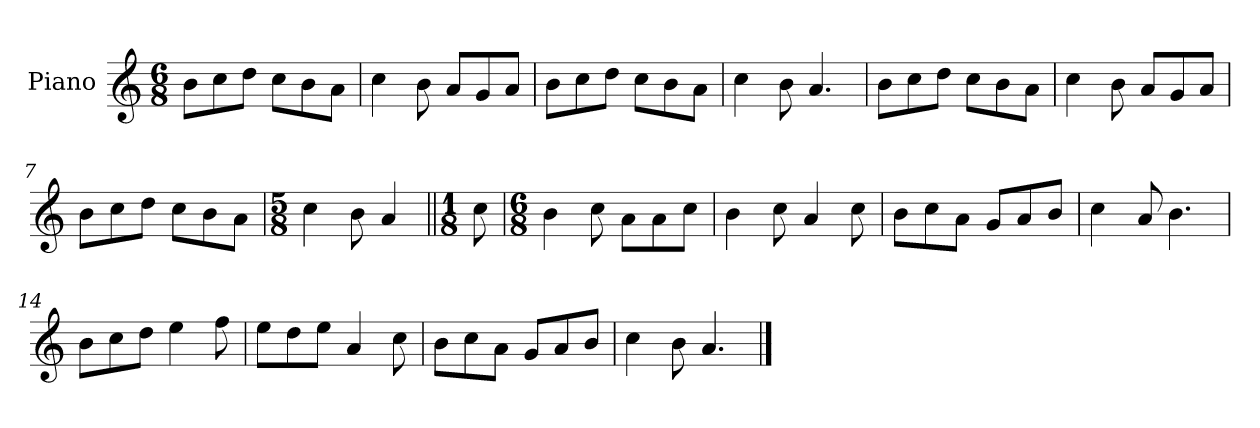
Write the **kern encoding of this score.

**kern
*part1
*staff1
*I"Piano
*I'Pno.
*clefG2
*k[]
*M6/8
=1
8b\L
8cc\
8dd\J
8cc\L
8b\
8a\J
=2
4cc\
8b\
8a/L
8g/
8a/J
=3
8b\L
8cc\
8dd\J
8cc\L
8b\
8a\J
=4
4cc\
8b\
4.a/
=5
8b\L
8cc\
8dd\J
8cc\L
8b\
8a\J
=6
4cc\
8b\
8a/L
8g/
8a/J
=7
8b\L
8cc\
8dd\J
8cc\L
8b\
8a\J
!!LO:LB:g=z
=8
*M5/8
4cc\
8b\
4a/
=9||
*M1/8
8cc\
=10
*M6/8
4b\
8cc\
8a\L
8a\
8cc\J
=11
4b\
8cc\
4a/
8cc\
=12
8b\L
8cc\
8a\J
8g/L
8a/
8b/J
=13
4cc\
8a/
4.b\
=14
8b\L
8cc\
8dd\J
4ee\
8ff\
=15
8ee\L
8dd\
8ee\J
4a/
8cc\
!!LO:LB:g=z
=16
8b\L
8cc\
8a\J
8g/L
8a/
8b/J
=17
4cc\
8b\
4.a/
==
*-
